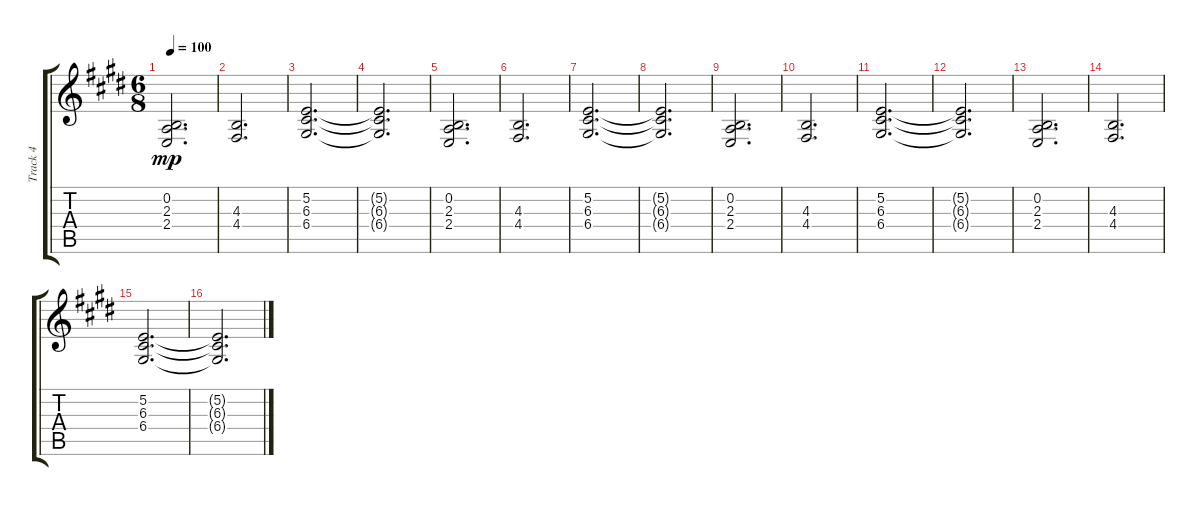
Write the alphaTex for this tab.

\track ("Track 4" "Track 4") {instrument stringensemble1}
\staff {score tabs}
\tuning (E4 B3 G3 D3 A2 E2) {hide}
\ts (6 8)
\tempo 100
\clef g2
\ks c#minor
(0.2 2.3 2.4).2{d dy mp} |
(4.3 4.4).2{d} |
(5.2 6.3 6.4).2{d} |
(5.2{t} 6.3{t} 6.4{t}).2{d} |
(0.2 2.3 2.4).2{d} |
(4.3 4.4).2{d} |
(5.2 6.3 6.4).2{d} |
(5.2{t} 6.3{t} 6.4{t}).2{d} |
(0.2 2.3 2.4).2{d} |
(4.3 4.4).2{d} |
(5.2 6.3 6.4).2{d} |
(5.2{t} 6.3{t} 6.4{t}).2{d} |
(0.2 2.3 2.4).2{d} |
(4.3 4.4).2{d} |
(5.2 6.3 6.4).2{d} |
(5.2{t} 6.3{t} 6.4{t}).2{d}
